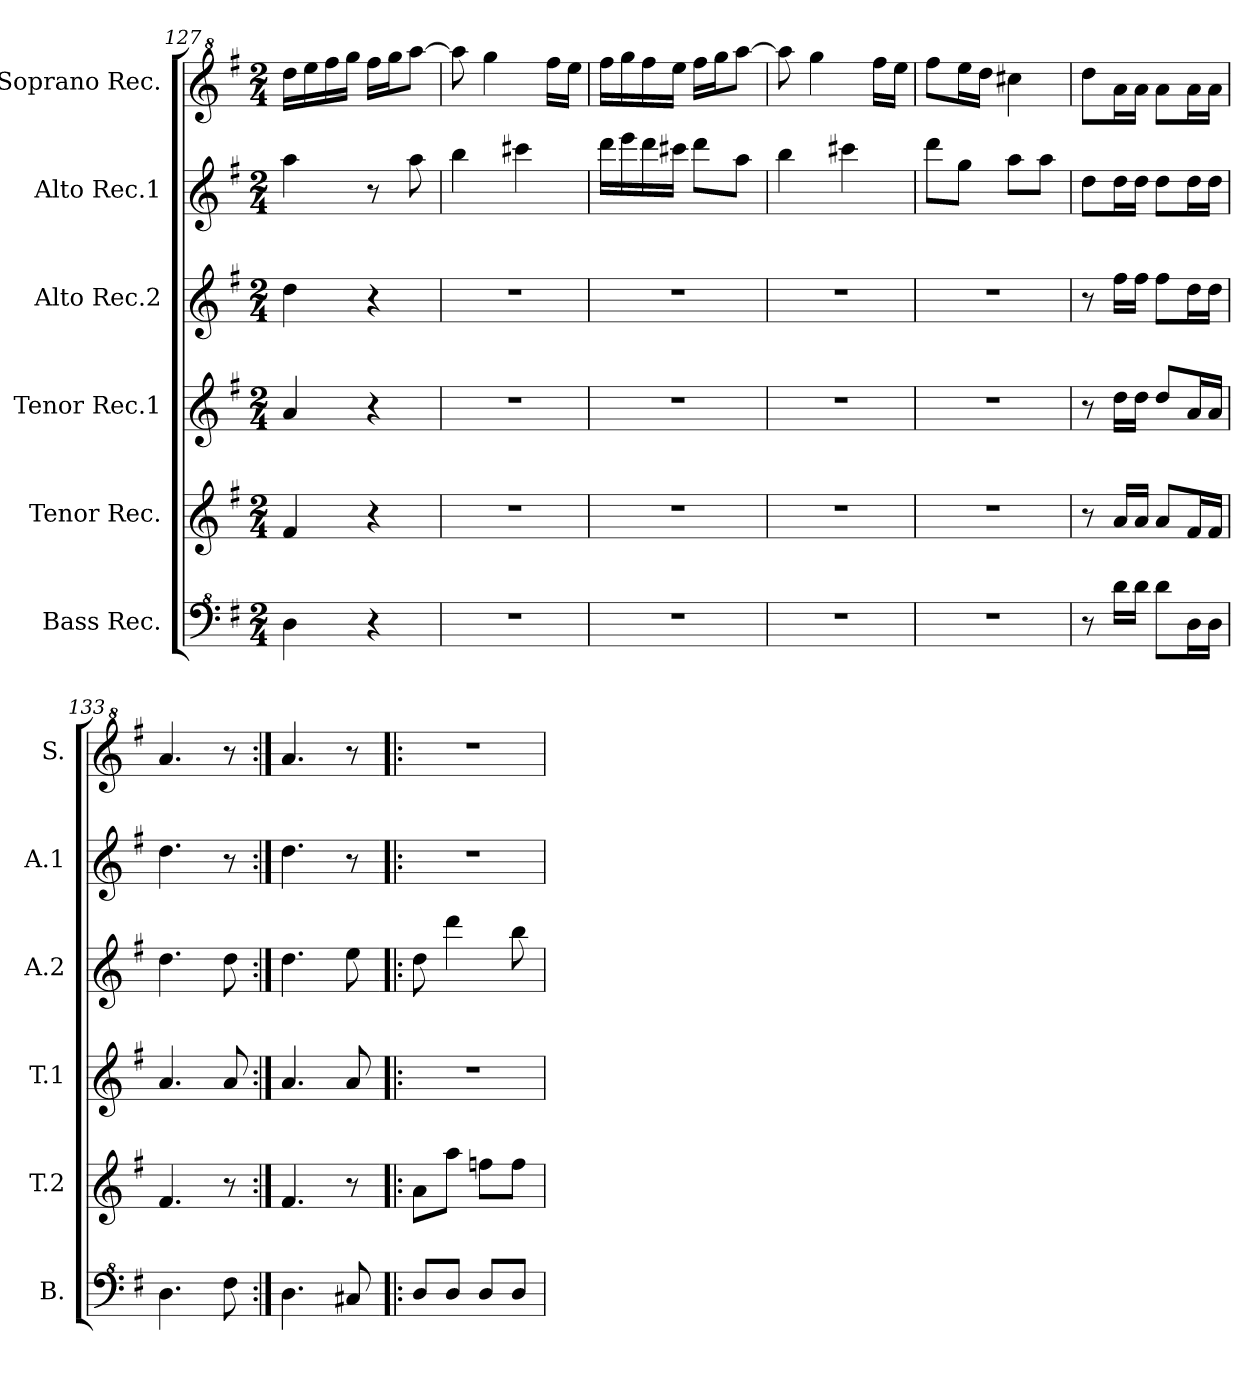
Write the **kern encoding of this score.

**kern	**kern	**kern	**kern	**kern	**kern
*part6	*part5	*part4	*part3	*part2	*part1
*staff6	*staff5	*staff4	*staff3	*staff2	*staff1
*I"Bass Rec.	*I"Tenor Rec.	*I"Tenor Rec.1	*I"Alto Rec.2	*I"Alto Rec.1	*I"Soprano Rec.
*I'B.	*I'T.2	*I'T.1	*I'A.2	*I'A.1	*I'S.
*clefF^4	*clefG2	*clefG2	*clefG2	*clefG2	*clefG^2
*k[f#]	*k[f#]	*k[f#]	*k[f#]	*k[f#]	*k[f#]
*M2/4	*M2/4	*M2/4	*M2/4	*M2/4	*M2/4
=127	=127	=127	=127	=127	=127
4d\	4f#/	4a/	4dd\	4aa\	16ddd\LL
.	.	.	.	.	16eee\
.	.	.	.	.	16fff#\
.	.	.	.	.	16ggg\JJ
4r	4r	4r	4r	8r	16fff#\LL
.	.	.	.	.	16ggg\J
.	.	.	.	8aa\	[8aaa\J
=128	=128	=128	=128	=128	=128
2r	2r	2r	2r	4bb\	8aaa\]
.	.	.	.	.	4ggg\
.	.	.	.	4ccc#X\	.
.	.	.	.	.	16fff#\LL
.	.	.	.	.	16eee\JJ
=129	=129	=129	=129	=129	=129
2r	2r	2r	2r	16ddd\LL	16fff#\LL
.	.	.	.	16eee\	16ggg\
.	.	.	.	16ddd\	16fff#\
.	.	.	.	16ccc#X\JJ	16eee\JJ
.	.	.	.	8ddd\L	16fff#\LL
.	.	.	.	.	16ggg\J
.	.	.	.	8aa\J	[8aaa\J
=130	=130	=130	=130	=130	=130
2r	2r	2r	2r	4bb\	8aaa\]
.	.	.	.	.	4ggg\
.	.	.	.	4ccc#X\	.
.	.	.	.	.	16fff#\LL
.	.	.	.	.	16eee\JJ
=131	=131	=131	=131	=131	=131
2r	2r	2r	2r	8ddd\L	8fff#\L
.	.	.	.	8gg\J	16eee\L
.	.	.	.	.	16ddd\JJ
.	.	.	.	8aa\L	4ccc#X\
.	.	.	.	8aa\J	.
=132	=132	=132	=132	=132	=132
8r	8r	8r	8r	8dd\L	8ddd\L
16dd\LL	16a/LL	16dd\LL	16ff#\LL	16dd\L	16aa\L
16dd\JJ	16a/JJ	16dd\JJ	16ff#\JJ	16dd\JJ	16aa\JJ
8dd\L	8a/L	8dd/L	8ff#\L	8dd\L	8aa\L
16d\L	16f#/L	16a/L	16dd\L	16dd\L	16aa\L
16d\JJ	16f#/JJ	16a/JJ	16dd\JJ	16dd\JJ	16aa\JJ
!!LO:LB:g=z
=133	=133	=133	=133	=133	=133
4.d\	4.f#/	4.a/	4.dd\	4.dd\	4.aa/
8f#\	8r	8a/	8dd\	8r	8r
=134:|!	=134:|!	=134:|!	=134:|!	=134:|!	=134:|!
4.d\	4.f#/	4.a/	4.dd\	4.dd\	4.aa/
8c#X/	8r	8a/	8ee\	8r	8r
=135!|:	=135!|:	=135!|:	=135!|:	=135!|:	=135!|:
8d/L	8a\L	2r	8dd\	2r	2r
8d/J	8aa\J	.	4ddd\	.	.
8d/L	8ffn\L	.	.	.	.
8d/J	8ff\J	.	8bb\	.	.
=	=	=	=	=	=
*-	*-	*-	*-	*-	*-
